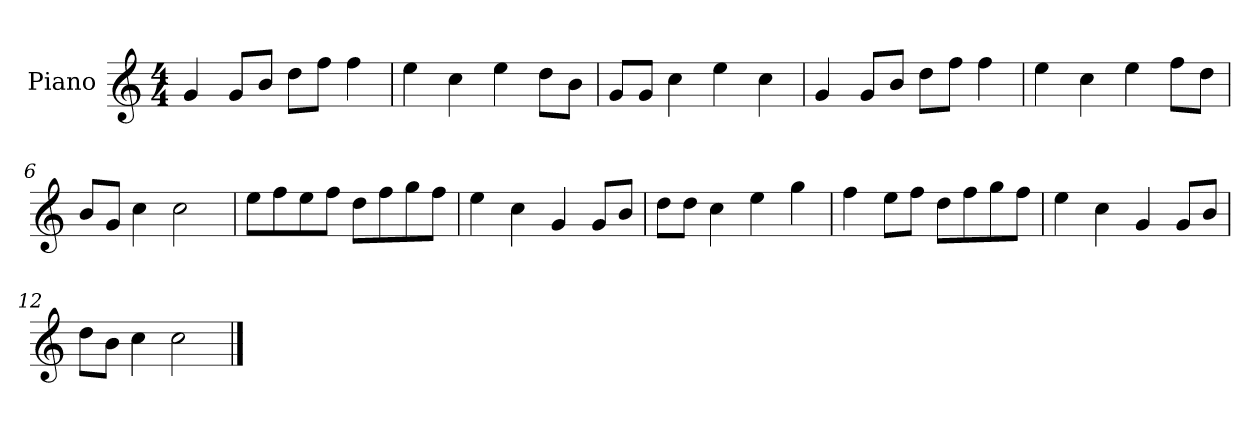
**kern
*part1
*staff1
*I"Piano
*I'P-no
*clefG2
*k[]
*M4/4
*MM90
=1
4g/
8g/L
8b/J
8dd\L
8ff\J
4ff\
=2
4ee\
4cc\
4ee\
8dd\L
8b\J
=3
8g/L
8g/J
4cc\
4ee\
4cc\
=4
4g/
8g/L
8b/J
8dd\L
8ff\J
4ff\
=5
4ee\
4cc\
4ee\
8ff\L
8dd\J
=6
8b/L
8g/J
4cc\
2cc\
!!LO:LB:g=z
=7
8ee\L
8ff\
8ee\
8ff\J
8dd\L
8ff\
8gg\
8ff\J
=8
4ee\
4cc\
4g/
8g/L
8b/J
=9
8dd\L
8dd\J
4cc\
4ee\
4gg\
=10
4ff\
8ee\L
8ff\J
8dd\L
8ff\
8gg\
8ff\J
=11
4ee\
4cc\
4g/
8g/L
8b/J
=12
8dd\L
8b\J
4cc\
2cc\
==
*-
